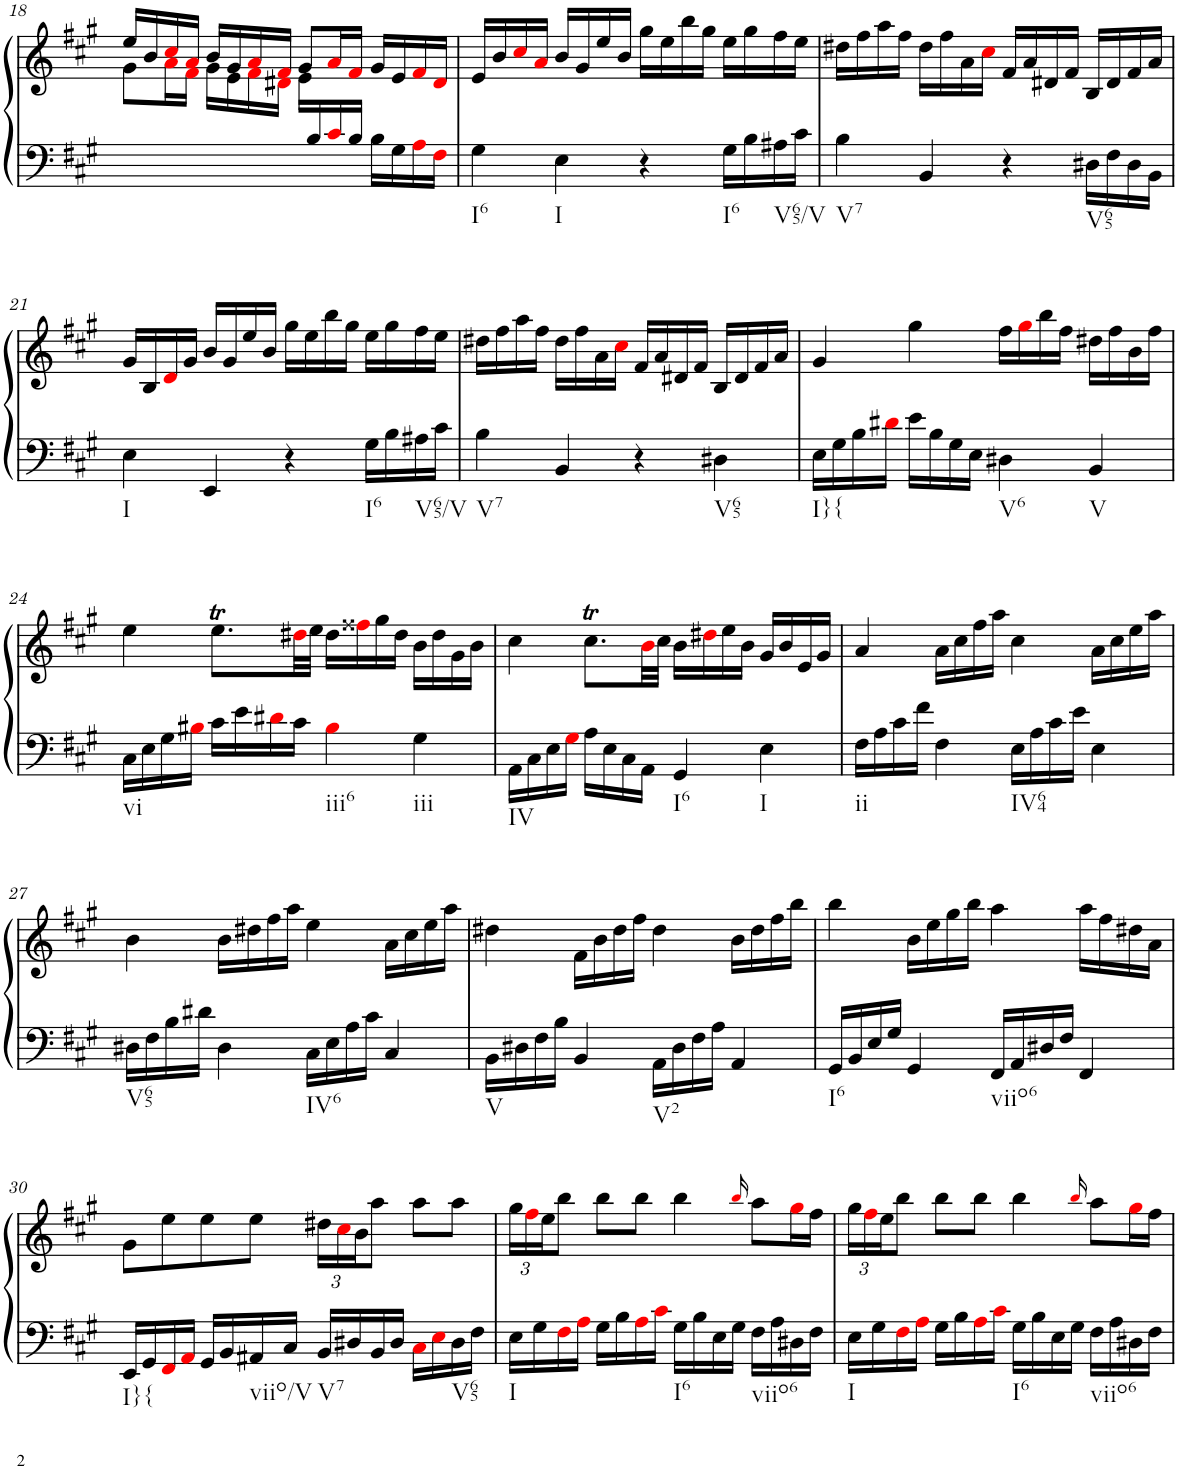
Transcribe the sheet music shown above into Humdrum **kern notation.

**kern	**kern
*part1	*part1
*staff2	*staff1
*I"Piano	*
*I'Pno.	*
!!LO:PB:g=z
*clefF4	*clefG2
*k[f#c#g#]	*k[f#c#g#]
*M4/4	*M4/4
*met(c)	*met(c)
=18	=18
*	*^
16ryy	16ee/LL	8g#\L
.	16b/	.
.	16cc#i/	16ai\L
.	16ai/JJ	16f#i\JJ
.	16b/LL	16g#\LL
.	16g#/	16e\
.	16ai/	16f#i\
.	16f#i/JJ	16d#Xi\JJ
.	8g#/L	16e\LL
16B/	.	4..ryy
16c#i/	16ai/L	.
16B/JJ	16f#i/JJ	.
16B\LL	16g#/LL	.
16G#\	16e/	.
16Ai\	16f#i/	.
16F#i\JJ	16d#i/JJ	.
*	*v	*v
=19	=19
!LO:TX:b:t=I6	!
4G#\	16e/LL
.	16b/
.	16cc#i/
.	16ai/JJ
!LO:TX:b:t=I	!
4E\	16b/LL
.	16g#/
.	16ee/
.	16b/JJ
4r	16gg#\LL
.	16ee\
.	16bb\
.	16gg#\JJ
!LO:TX:b:t=I6	!
16G#\LL	16ee\LL
16B\	16gg#\
!LO:TX:b:t=V65/V	!
16A#X\	16ff#\
16c#\JJ	16ee\JJ
=20	=20
!LO:TX:b:t=V7	!
4B\	16dd#X\LL
.	16ff#\
.	16aa\
.	16ff#\JJ
4BB/	16dd#\LL
.	16ff#\
.	16a\
.	16cc#i\JJ
4r	16f#/LL
.	16a/
.	16d#X/
.	16f#/JJ
!LO:TX:b:t=V65	!
16D#X\LL	16B/LL
16F#\	16d#/
16D#\	16f#/
16BB\JJ	16a/JJ
!!LO:LB:g=z
=21	=21
!LO:TX:b:t=I	!
4E\	16g#/LL
.	16B/
.	16di/
.	16g#/JJ
4EE/	16b/LL
.	16g#/
.	16ee/
.	16b/JJ
4r	16gg#\LL
.	16ee\
.	16bb\
.	16gg#\JJ
!LO:TX:b:t=I6	!
16G#\LL	16ee\LL
16B\	16gg#\
!LO:TX:b:t=V65/V	!
16A#X\	16ff#\
16c#\JJ	16ee\JJ
=22	=22
!LO:TX:b:t=V7	!
4B\	16dd#X\LL
.	16ff#\
.	16aa\
.	16ff#\JJ
4BB/	16dd#\LL
.	16ff#\
.	16a\
.	16cc#i\JJ
4r	16f#/LL
.	16a/
.	16d#X/
.	16f#/JJ
!LO:TX:b:t=V65	!
4D#X\	16B/LL
.	16d#/
.	16f#/
.	16a/JJ
=23	=23
!LO:TX:b:t=I}{	!
16E\LL	4g#/
16G#\	.
16B\	.
16d#Xi\JJ	.
16e\LL	4gg#\
16B\	.
16G#\	.
16E\JJ	.
!LO:TX:b:t=V6	!
4D#X\	16ff#\LL
.	16gg#i\
.	16bb\
.	16ff#\JJ
!LO:TX:b:t=V	!
4BB/	16dd#X\LL
.	16ff#\
.	16b\
.	16ff#\JJ
!!LO:LB:g=z
=24	=24
!LO:TX:b:t=vi	!
16C#\LL	4ee\
16E\	.
16G#\	.
16B#Xi\JJ	.
16c#\LL	8.eeT\L
16e\	.
16d#Xi\	.
16c#\JJ	32dd#Xi\LL
.	32ee\JJJ
!LO:TX:b:t=iii6	!
4B#i\	16dd#\LL
.	16ff##Xi\
.	16gg#\
.	16dd#\JJ
!LO:TX:b:t=iii	!
4G#\	16b\LL
.	16dd#\
.	16g#\
.	16b\JJ
=25	=25
!LO:TX:b:t=IV	!
16AA\LL	4cc#\
16C#\	.
16E\	.
16G#i\JJ	.
16A\LL	8.cc#t\L
16E\	.
16C#\	.
16AA\JJ	32bi\LL
.	32cc#\JJJ
!LO:TX:b:t=I6	!
4GG#/	16b\LL
.	16dd#Xi\
.	16ee\
.	16b\JJ
!LO:TX:b:t=I	!
4E\	16g#/LL
.	16b/
.	16e/
.	16g#/JJ
=26	=26
!LO:TX:b:t=ii	!
16F#\LL	4a/
16A\	.
16c#\	.
16f#\JJ	.
4F#\	16a\LL
.	16cc#\
.	16ff#\
.	16aa\JJ
!LO:TX:b:t=IV64	!
16E\LL	4cc#\
16A\	.
16c#\	.
16e\JJ	.
4E\	16a\LL
.	16cc#\
.	16ee\
.	16aa\JJ
!!LO:LB:g=z
=27	=27
!LO:TX:b:t=V65	!
16D#X\LL	4b\
16F#\	.
16B\	.
16d#X\JJ	.
4D#\	16b\LL
.	16dd#X\
.	16ff#\
.	16aa\JJ
!LO:TX:b:t=IV6	!
16C#\LL	4ee\
16E\	.
16A\	.
16c#\JJ	.
4C#/	16a\LL
.	16cc#\
.	16ee\
.	16aa\JJ
=28	=28
!LO:TX:b:t=V	!
16BB\LL	4dd#X\
16D#X\	.
16F#\	.
16B\JJ	.
4BB/	16f#\LL
.	16b\
.	16dd#\
.	16ff#\JJ
!LO:TX:b:t=V2	!
16AA\LL	4dd#\
16D#\	.
16F#\	.
16A\JJ	.
4AA/	16b\LL
.	16dd#\
.	16ff#\
.	16bb\JJ
=29	=29
!LO:TX:b:t=I6	!
16GG#/LL	4bb\
16BB/	.
16E/	.
16G#/JJ	.
4GG#/	16b\LL
.	16ee\
.	16gg#\
.	16bb\JJ
!LO:TX:b:t=viio6	!
16FF#/LL	4aa\
16AA/	.
16D#X/	.
16F#/JJ	.
4FF#/	16aa\LL
.	16ff#\
.	16dd#X\
.	16a\JJ
!!LO:LB:g=z
=30	=30
!LO:TX:b:t=I}{	!
16EE/LL	8g#\L
16GG#/	.
16FF#i/	8ee\
16AAi/JJ	.
16GG#/LL	8ee\
16BB/	.
!LO:TX:b:t=viio/V	!
16AA#X/	8ee\J
16C#/JJ	.
*	*Xbrackettup
!LO:TX:b:t=V7	!
16BB/LL	24dd#X\LL
.	24cc#i\
16D#X/	.
.	24b\J
16BB/	8aa\J
16D#/JJ	.
16C#i\LL	8aa\L
16Ei\	.
!LO:TX:b:t=V65	!
16D#\	8aa\J
16F#\JJ	.
=31	=31
!LO:TX:b:t=I	!
16E\LL	24gg#\LL
.	24ff#i\
16G#\	.
.	24ee\J
16F#i\	8bb\J
16Ai\JJ	.
16G#\LL	8bb\L
16B\	.
16Ai\	8bb\J
16c#i\JJ	.
!LO:TX:b:t=I6	!
16G#\LL	4bb\
16B\	.
16E\	.
16G#\JJ	.
.	16qbbi/
!LO:TX:b:t=viio6	!
16F#\LL	8aa\L
16A\	.
16D#X\	16gg#i\L
16F#\JJ	16ff#\JJ
=32	=32
!LO:TX:b:t=I	!
16E\LL	24gg#\LL
.	24ff#i\
16G#\	.
.	24ee\J
16F#i\	8bb\J
16Ai\JJ	.
16G#\LL	8bb\L
16B\	.
16Ai\	8bb\J
16c#i\JJ	.
!LO:TX:b:t=I6	!
16G#\LL	4bb\
16B\	.
16E\	.
16G#\JJ	.
.	16qbbi/
!LO:TX:b:t=viio6	!
16F#\LL	8aa\L
16A\	.
16D#X\	16gg#i\L
16F#\JJ	16ff#\JJ
=	=
*-	*-
